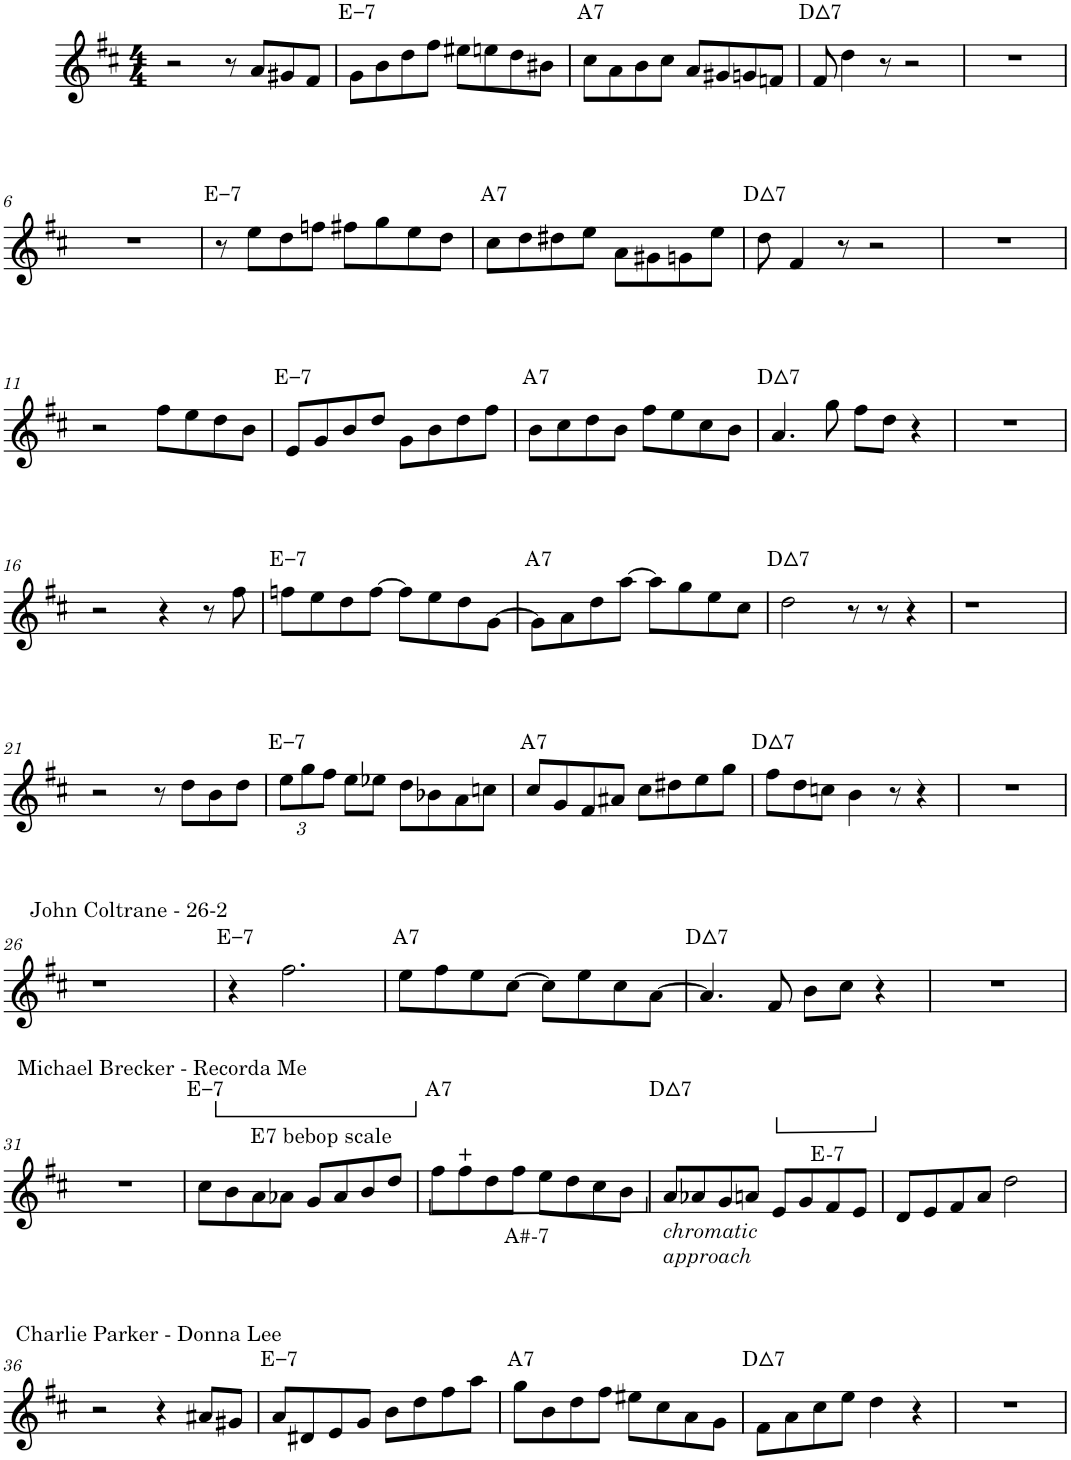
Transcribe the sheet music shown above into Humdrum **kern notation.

**kern	**harte
*part1	*part1
*staff1	*
*I"Tenor Saxophone	*
*I'T. Sax.	*
*clefG2	*
*Trd8c14	*
*k[f#c#]	*
*M4/4	*
=1	=1
2r	.
8r	.
8a/L	.
8g#X/	.
8f#/J	.
=2	=2
!	!LO:H:kt=7
8g\L	E:min7
8b\	.
8dd\	.
8ff#\J	.
8ee#X\L	.
8een\	.
8dd\	.
8b#X\J	.
=3	=3
!	!LO:H:kt=7
8cc#\L	A:7
8a\	.
8b\	.
8cc#\J	.
8a/L	.
8g#X/	.
8gn/	.
8fn/J	.
=4	=4
!	!LO:H:kt=7
8f#/	D:maj7
4dd\	.
8r	.
2r	.
=5	=5
1r	.
!!LO:LB:g=z
=6	=6
1r	.
=7	=7
!	!LO:H:kt=7
8r	E:min7
8ee\L	.
8dd\	.
8ffn\J	.
8ff#X\L	.
8gg\	.
8ee\	.
8dd\J	.
=8	=8
!	!LO:H:kt=7
8cc#\L	A:7
8dd\	.
8dd#X\	.
8ee\J	.
8a\L	.
8g#X\	.
8gn\	.
8ee\J	.
=9	=9
!	!LO:H:kt=7
8dd\	D:maj7
4f#/	.
8r	.
2r	.
=10	=10
1r	.
!!LO:LB:g=z
=11	=11
2r	.
8ff#\L	.
8ee\	.
8dd\	.
8b\J	.
=12	=12
!	!LO:H:kt=7
8e/L	E:min7
8g/	.
8b/	.
8dd/J	.
8g\L	.
8b\	.
8dd\	.
8ff#\J	.
=13	=13
!	!LO:H:kt=7
8b\L	A:7
8cc#\	.
8dd\	.
8b\J	.
8ff#\L	.
8ee\	.
8cc#\	.
8b\J	.
=14	=14
!	!LO:H:kt=7
4.a/	D:maj7
8gg\	.
8ff#\L	.
8dd\J	.
4r	.
=15	=15
1r	.
!!LO:LB:g=z
=16	=16
2r	.
4r	.
8r	.
8ff#\	.
=17	=17
!	!LO:H:kt=7
8ffn\L	E:min7
8ee\	.
8dd\	.
[8ff\J	.
8ff\L]	.
8ee\	.
8dd\	.
[8g\J	.
=18	=18
!	!LO:H:kt=7
8g\L]	A:7
8a\	.
8dd\	.
[8aa\J	.
8aa\L]	.
8gg\	.
8ee\	.
8cc#\J	.
=19	=19
!	!LO:H:kt=7
2dd\	D:maj7
8r	.
8r	.
4r	.
=20	=20
1r	.
!!LO:LB:g=z
=21	=21
2r	.
8r	.
8dd\L	.
8b\	.
8dd\J	.
=22	=22
*Xbrackettup	*
!	!LO:H:kt=7
12ee\L	E:min7
12gg\	.
12ff#\J	.
8ee\L	.
8ee-X\J	.
8dd\L	.
8b-X\	.
8a\	.
8ccn\J	.
=23	=23
!	!LO:H:kt=7
8cc#/L	A:7
8g/	.
8f#/	.
8a#X/J	.
8cc#\L	.
8dd#X\	.
8ee\	.
8gg\J	.
=24	=24
!	!LO:H:kt=7
8ff#\L	D:maj7
8dd\	.
8ccn\J	.
4b\	.
8r	.
4r	.
=25	=25
1r	.
!!LO:LB:g=z
=26	=26
!LO:TX:a:t=John Coltrane - 26-2	!
1r	.
=27	=27
!	!LO:H:kt=7
4r	E:min7
2.ff#\	.
=28	=28
!	!LO:H:kt=7
8ee\L	A:7
8ff#\	.
8ee\	.
[8cc#\J	.
8cc#\L]	.
8ee\	.
8cc#\	.
[8a\J	.
=29	=29
!	!LO:H:kt=7
4.a/]	D:maj7
8f#/	.
8b\L	.
8cc#\J	.
4r	.
=30	=30
1r	.
!!LO:LB:g=z
=31	=31
!LO:TX:a:t=Michael Brecker - Recorda Me	!
!LO:TX:a:t=E7 bebop scale	!
1r	.
=32	=32
!	!LO:H:kt=7
8cc#\L	E:min7
8b\	.
8a\	.
8a-X\J	.
8g/L	.
8a-/	.
8b/	.
!LO:TX:a:t=A#-7	!
8dd/J	.
=33	=33
!	!LO:H:kt=7
8ff#\L	A:7
8ff#\	.
8dd\	.
8ff#\J	.
8ee\L	.
8dd\	.
8cc#\	.
8b\J	.
=34	=34
!LO:TX:b:i:t=chromatic	!
!LO:TX:b:t=approach	!LO:H:kt=7
8a/L	D:maj7
8a-X/	.
8g/	.
8an/J	.
8e/L	.
!LO:TX:a:t=E-7	!
8g/	.
8f#/	.
8e/J	.
=35	=35
8d/L	.
8e/	.
8f#/	.
8a/J	.
2dd\	.
!!LO:LB:g=z
=36	=36
!LO:TX:a:t=Charlie Parker - Donna Lee	!
2r	.
4r	.
8a#X/L	.
8g#X/J	.
=37	=37
!	!LO:H:kt=7
8a/L	E:min7
8d#X/	.
8e/	.
8g/J	.
8b\L	.
8dd\	.
8ff#\	.
8aa\J	.
=38	=38
!	!LO:H:kt=7
8gg\L	A:7
8b\	.
8dd\	.
8ff#\J	.
8ee#X\L	.
8cc#\	.
8a\	.
8g\J	.
=39	=39
!	!LO:H:kt=7
8f#\L	D:maj7
8a\	.
8cc#\	.
8ee\J	.
4dd\	.
4r	.
=40	=40
1r	.
=	=
*-	*-
